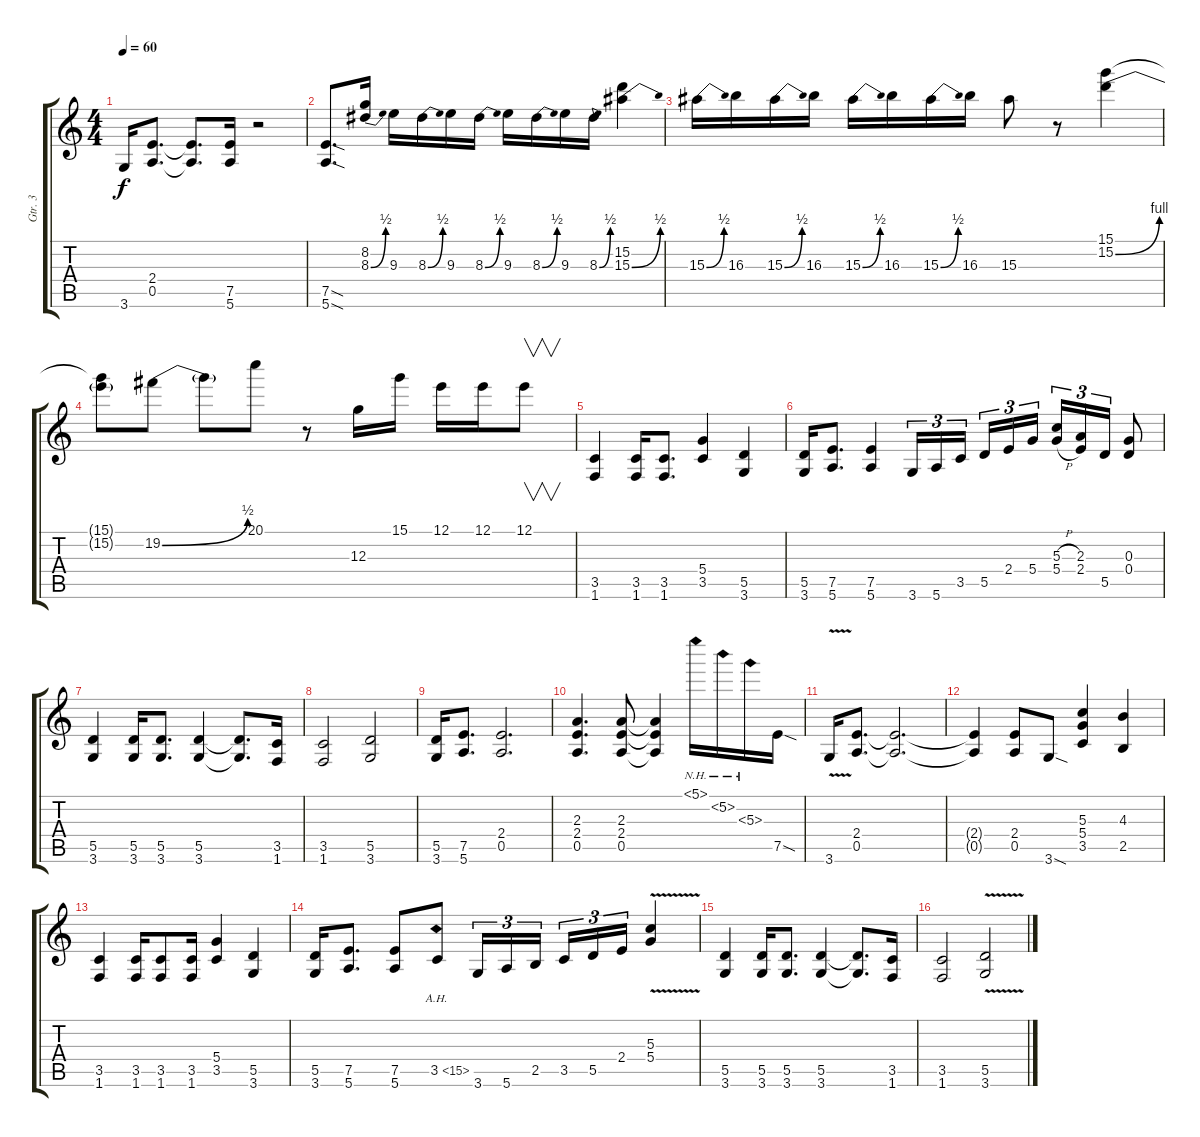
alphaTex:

\track ("Gtr. 3" "Gtr. 3") {instrument distortionguitar}
\staff {score tabs}
\tuning (E4 B3 G3 D3 A2 E2) {hide}
\ts (4 4)
\tempo 60
\clef g2
\ks c
3.6.16{dy f} (2.4 0.5).8{d} (2.4{t} 0.5{t}).8{d} (7.5 5.6).16 r.2 |
(7.5{sod} 5.6{sod}).8{d} (8.2 8.3{be (bend 0 0 60 2)}).16 9.3.16 8.3{be (bend 0 0 60 2)}.16 9.3.16 8.3{be (bend 0 0 60 2)}.16 9.3.16 8.3{be (bend 0 0 60 2)}.16 9.3.16 8.3{be (bend 0 0 60 2)}.16 (15.2 15.3{be (bend 0 0 60 2)}).4 |
15.3{be (bend 0 0 60 2)}.16 16.3.16 15.3{be (bend 0 0 60 2)}.16 16.3.16 15.3{be (bend 0 0 60 2)}.16 16.3.16 15.3{be (bend 0 0 60 2)}.16 16.3.16 15.3.8 r.8 (15.1 15.2{be (bend 0 0 60 4)}).4 |
(15.1{t} 15.2{t}).8 19.2{be (bend 0 0 60 2)}.8 19.2{t}.8 20.1.8 r.8 12.3.16 15.1.16 12.1.16 12.1.16 12.1.8{v} |
(3.5 1.6).4 (3.5 1.6).16 (3.5 1.6).8{d} (5.4 3.5).4 (5.5 3.6).4 |
(5.5 3.6).16 (7.5 5.6).8{d} (7.5 5.6).4 3.6.16{tu (3 2)} 5.6.16{tu (3 2)} 3.5.16{tu (3 2) beam splitsecondary} 5.5.16{tu (3 2)} 2.4.16{tu (3 2)} 5.4.16{tu (3 2)} (5.3{h} 5.4{h}).16{tu (3 2)} (2.3 2.4).16{tu (3 2)} 5.5.16{tu (3 2)} (0.3 0.4).8 |
(5.5 3.6).4 (5.5 3.6).16 (5.5 3.6).8{d} (5.5 3.6).4 (5.5{t} 3.6{t}).8{d} (3.5 1.6).16 |
(3.5 1.6).2 (5.5 3.6).2 |
(5.5 3.6).16 (7.5 5.6).8{d} (2.4 0.5).2{d} |
(2.3 2.4 0.5).4{d} (2.3 2.4 0.5).8 (2.3{t} 2.4{t} 0.5{t}).4 5.1{nh}.16 5.2{nh}.16 5.3{nh}.16 7.5{sod}.16 |
3.6{v}.16 (2.4 0.5).8{d} (2.4{t} 0.5{t}).2{d} |
(2.4{t} 0.5{t}).4 (2.4 0.5).8 3.6{sod}.8 (5.3 5.4 3.5).4 (4.3 2.5).4 |
(3.5 1.6).4 (3.5 1.6).16 (3.5 1.6).8 (3.5 1.6).16 (5.4 3.5).4 (5.5 3.6).4 |
(5.5 3.6).16 (7.5 5.6).8{d} (7.5 5.6).8 3.5{ah 12}.8 3.6.16{tu (3 2)} 5.6.16{tu (3 2)} 2.5.16{tu (3 2) beam splitsecondary} 3.5.16{tu (3 2)} 5.5.16{tu (3 2)} 2.4.16{tu (3 2)} (5.3{v} 5.4{v}).4 |
(5.5 3.6).4 (5.5 3.6).16 (5.5 3.6).8{d} (5.5 3.6).4 (5.5{t} 3.6{t}).8{d} (3.5 1.6).16 |
(3.5 1.6).2 (5.5{v} 3.6{v}).2
